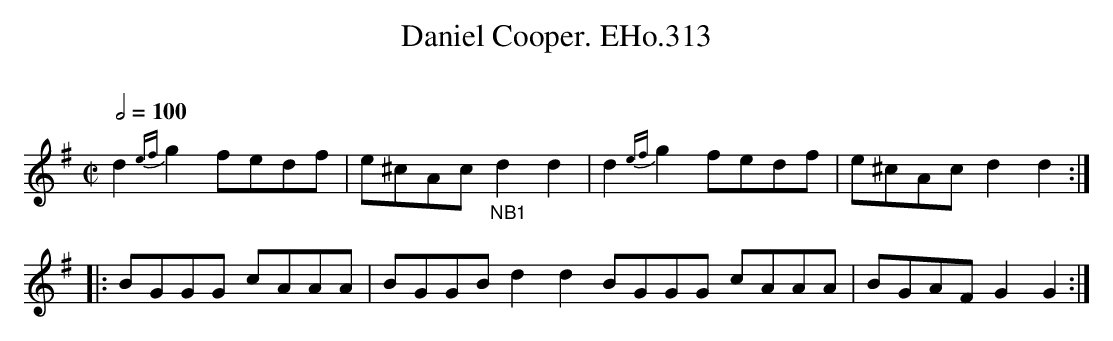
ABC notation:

X:1
T:Daniel Cooper. EHo.313
M:C|
L:1/8
Q:1/2=100
O:
K:G
d2{ef}g2 fedf | e^cAc "_NB1"d2d2 | d2{ef}g2 fedf | e^cAc d2d2 :|
|: BGGG cAAA | BGGB d2d2 BGGG cAAA | BGAF G2G2 :|
